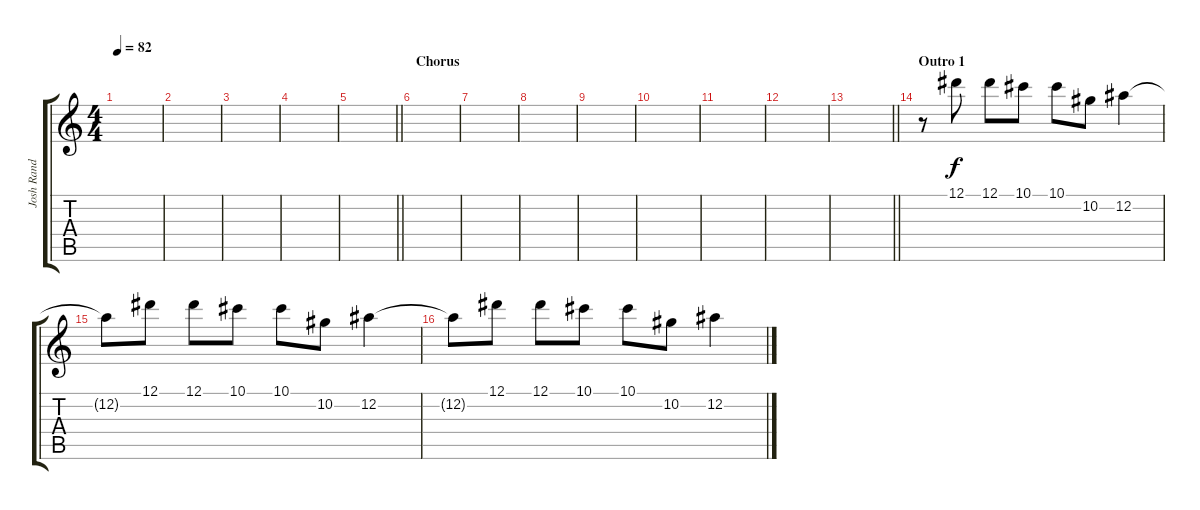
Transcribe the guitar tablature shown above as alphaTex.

\track ("Josh Rand Solo" "Josh Rand ") {instrument distortionguitar}
\staff {score tabs}
\tuning (Eb4 Bb3 Gb3 Db3 Ab2 Db2) {hide}
\ts (4 4)
\tempo 82
\clef g2
\ks c
|
|
|
|
\barLineRight lightlight
|
\section ("" "Chorus")
|
|
|
|
|
|
|
\barLineRight lightlight
|
\section ("" "Outro 1")
r.8 12.1.8 12.1.8 10.1.8 10.1.8 10.2.8 12.2.4 |
12.2{t}.8 12.1.8 12.1.8 10.1.8 10.1.8 10.2.8 12.2.4 |
12.2{t}.8 12.1.8 12.1.8 10.1.8 10.1.8 10.2.8 12.2.4
